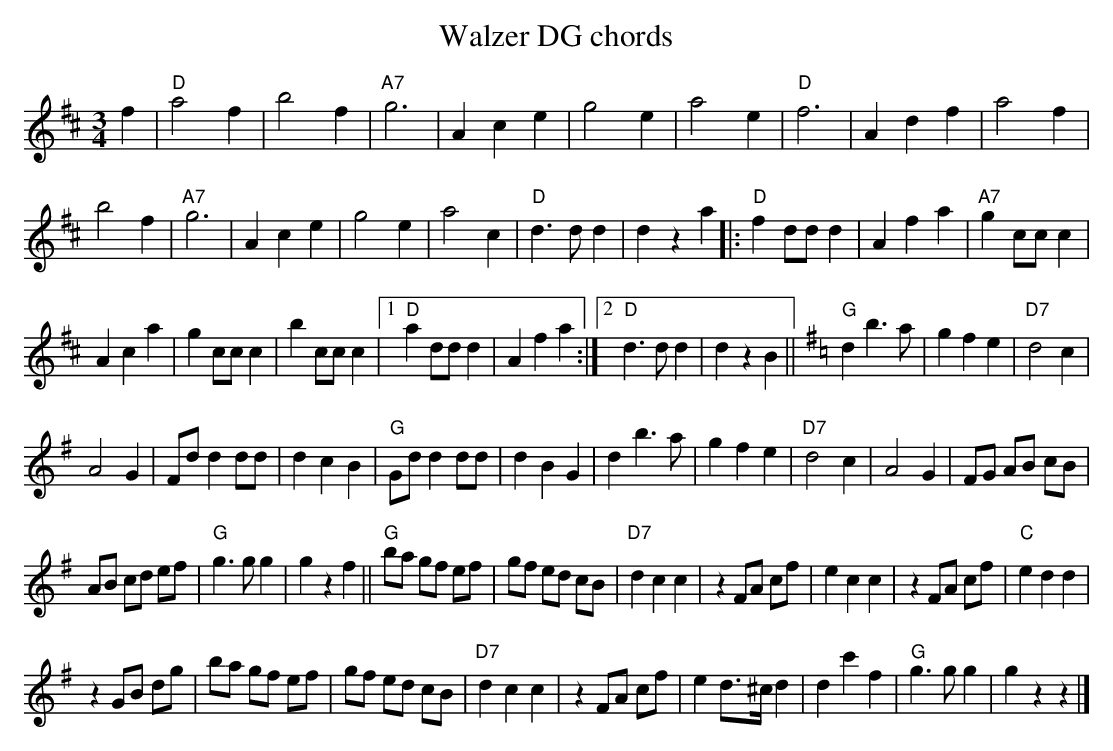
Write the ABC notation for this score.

X:1
T: Walzer DG chords
M:3/4
L:1/4
K:D %%MIDI gchordon
f | "D"a2f | b2f | "A7"g3 | Ace | g2e | a2e | "D"f3 | Adf | a2f |
b2f | "A7"g3 | Ace | g2e | a2c | "D"d>dd | dza |: "D"f d/d/d | Afa | "A7"g c/c/c |
Aca | g c/c/c | b c/c/c |1 "D"a d/d/d | Afa :|2 "D"d>dd | dzB || [K:G] "G"db>a | gfe | "D7"d2c |
A2G | F/d/dd/d/ | dcB | "G"G/d/dd/d/ | dBG | db>a | gfe | "D7"d2c | A2G | [L:1/8] FG AB cB |
AB cd ef | "G"g3gg2 | g2z2f2 ||"G"ba gf ef | gf ed cB | "D7"d2c2c2 | z2 FA cf | e2c2c2 |  z2 FA cf | "C"e2d2d2 |
z2 GB dg | ba gf ef | gf ed cB | "D7"d2c2c2 | z2 FA cf | e2 d>^c d2 | d2c'2f2 | "G"g3gg2 | g2z2z2 |]
